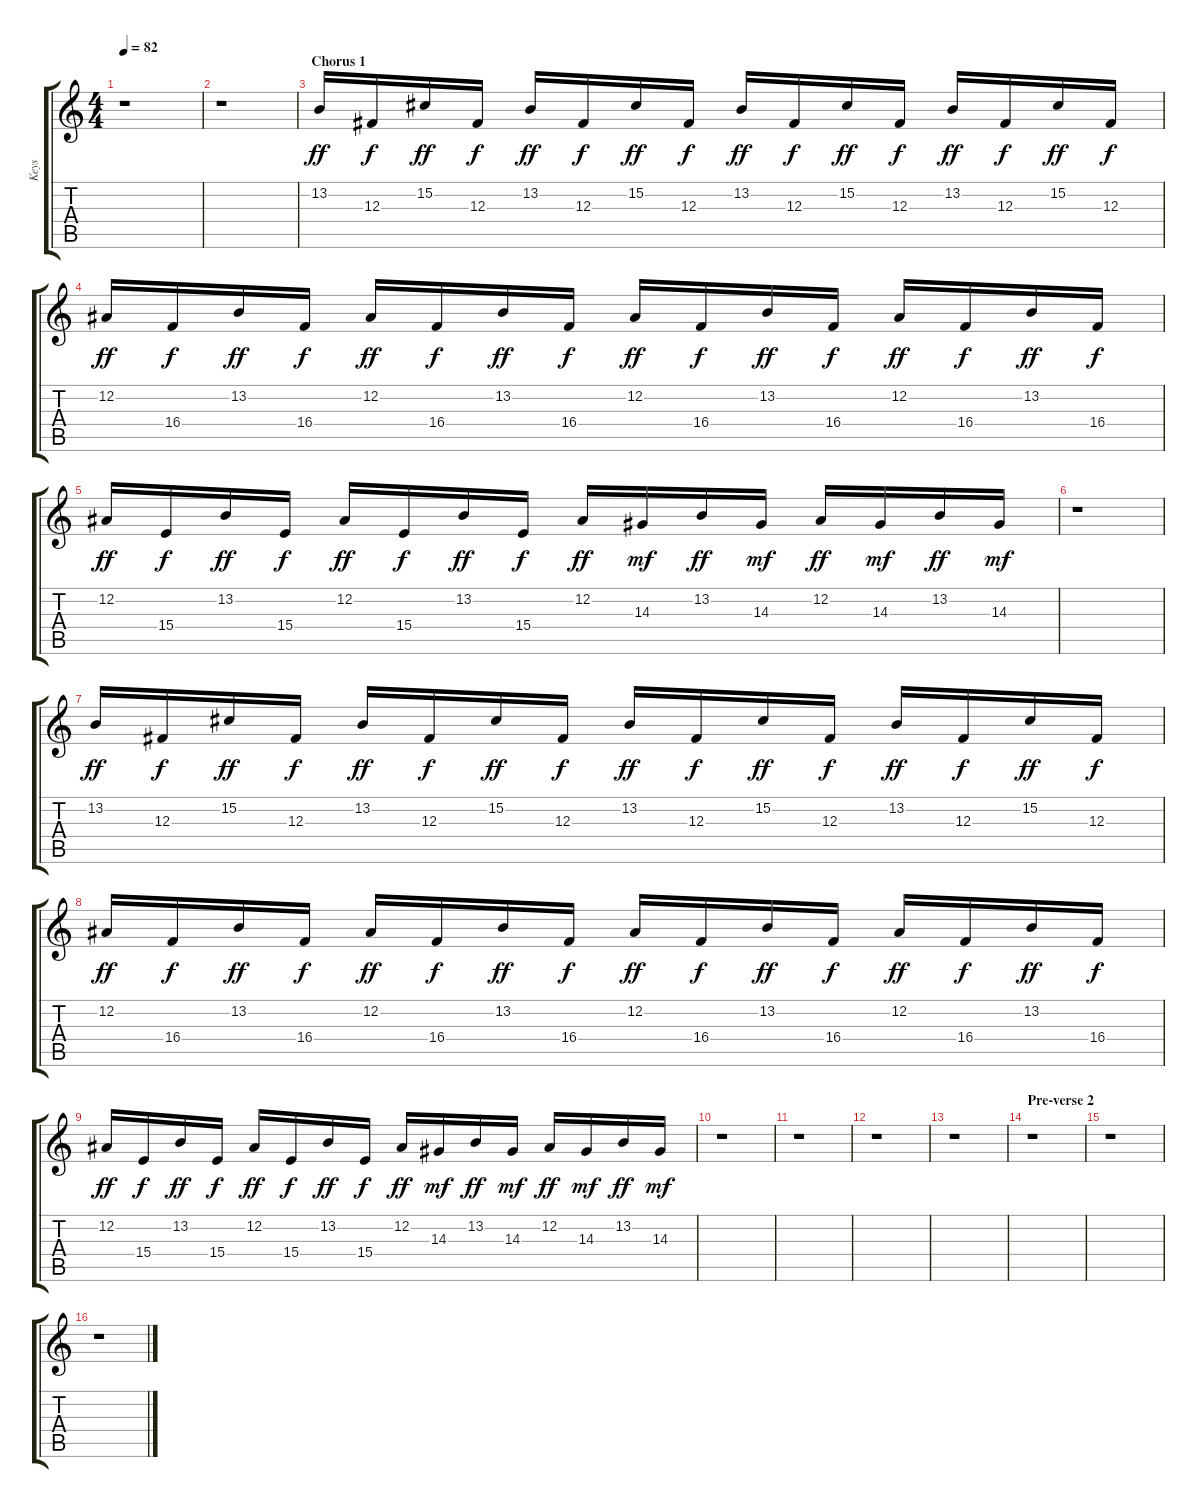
\track ("Keys" "Keys") {instrument musicbox}
\staff {score tabs}
\tuning (Eb4 Bb3 Gb3 Db3 Ab2 Eb2) {hide}
\ts (4 4)
\tempo 82
\clef g2
\ks c
r.1{dy ff} |
r.1 |
\section ("" "Chorus 1")
13.2.16 12.3.16{dy f} 15.2.16{dy ff} 12.3.16{dy f} 13.2.16{dy ff} 12.3.16{dy f} 15.2.16{dy ff} 12.3.16{dy f} 13.2.16{dy ff} 12.3.16{dy f} 15.2.16{dy ff} 12.3.16{dy f} 13.2.16{dy ff} 12.3.16{dy f} 15.2.16{dy ff} 12.3.16{dy f} |
12.2.16{dy ff} 16.4.16{dy f} 13.2.16{dy ff} 16.4.16{dy f} 12.2.16{dy ff} 16.4.16{dy f} 13.2.16{dy ff} 16.4.16{dy f} 12.2.16{dy ff} 16.4.16{dy f} 13.2.16{dy ff} 16.4.16{dy f} 12.2.16{dy ff} 16.4.16{dy f} 13.2.16{dy ff} 16.4.16{dy f} |
12.2.16{dy ff} 15.4.16{dy f} 13.2.16{dy ff} 15.4.16{dy f} 12.2.16{dy ff} 15.4.16{dy f} 13.2.16{dy ff} 15.4.16{dy f} 12.2.16{dy ff} 14.3.16{dy mf} 13.2.16{dy ff} 14.3.16{dy mf} 12.2.16{dy ff} 14.3.16{dy mf} 13.2.16{dy ff} 14.3.16{dy mf} |
r.1 |
13.2.16{dy ff} 12.3.16{dy f} 15.2.16{dy ff} 12.3.16{dy f} 13.2.16{dy ff} 12.3.16{dy f} 15.2.16{dy ff} 12.3.16{dy f} 13.2.16{dy ff} 12.3.16{dy f} 15.2.16{dy ff} 12.3.16{dy f} 13.2.16{dy ff} 12.3.16{dy f} 15.2.16{dy ff} 12.3.16{dy f} |
12.2.16{dy ff} 16.4.16{dy f} 13.2.16{dy ff} 16.4.16{dy f} 12.2.16{dy ff} 16.4.16{dy f} 13.2.16{dy ff} 16.4.16{dy f} 12.2.16{dy ff} 16.4.16{dy f} 13.2.16{dy ff} 16.4.16{dy f} 12.2.16{dy ff} 16.4.16{dy f} 13.2.16{dy ff} 16.4.16{dy f} |
12.2.16{dy ff} 15.4.16{dy f} 13.2.16{dy ff} 15.4.16{dy f} 12.2.16{dy ff} 15.4.16{dy f} 13.2.16{dy ff} 15.4.16{dy f} 12.2.16{dy ff} 14.3.16{dy mf} 13.2.16{dy ff} 14.3.16{dy mf} 12.2.16{dy ff} 14.3.16{dy mf} 13.2.16{dy ff} 14.3.16{dy mf} |
r.1 |
r.1 |
r.1 |
r.1 |
\section ("" "Pre-verse 2")
r.1 |
r.1 |
r.1
